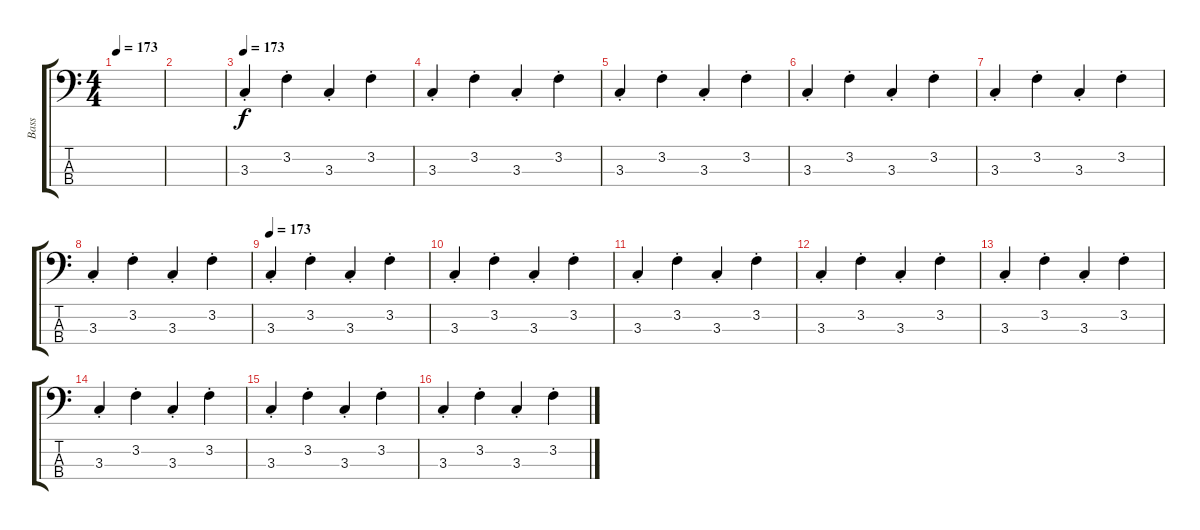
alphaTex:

\track ("Bass" "Bass") {instrument electricbassfinger}
\staff {score tabs}
\tuning (G2 D2 A1 E1) {hide}
\ts (4 4)
\tempo 173
\clef f4
\ks c
|
|
\tempo 173
3.3{st}.4{volume 0} 3.2{st}.4{volume 16} 3.3{st}.4 3.2{st}.4 |
3.3{st}.4 3.2{st}.4 3.3{st}.4 3.2{st}.4 |
3.3{st}.4 3.2{st}.4 3.3{st}.4 3.2{st}.4 |
3.3{st}.4 3.2{st}.4 3.3{st}.4 3.2{st}.4 |
3.3{st}.4 3.2{st}.4 3.3{st}.4 3.2{st}.4 |
3.3{st}.4 3.2{st}.4 3.3{st}.4 3.2{st}.4 |
\tempo 173
3.3{st}.4 3.2{st}.4 3.3{st}.4 3.2{st}.4 |
3.3{st}.4 3.2{st}.4 3.3{st}.4 3.2{st}.4 |
3.3{st}.4 3.2{st}.4 3.3{st}.4 3.2{st}.4 |
3.3{st}.4 3.2{st}.4 3.3{st}.4 3.2{st}.4 |
3.3{st}.4 3.2{st}.4 3.3{st}.4 3.2{st}.4 |
3.3{st}.4 3.2{st}.4 3.3{st}.4 3.2{st}.4 |
3.3{st}.4 3.2{st}.4 3.3{st}.4 3.2{st}.4 |
3.3{st}.4 3.2{st}.4 3.3{st}.4 3.2{st}.4
